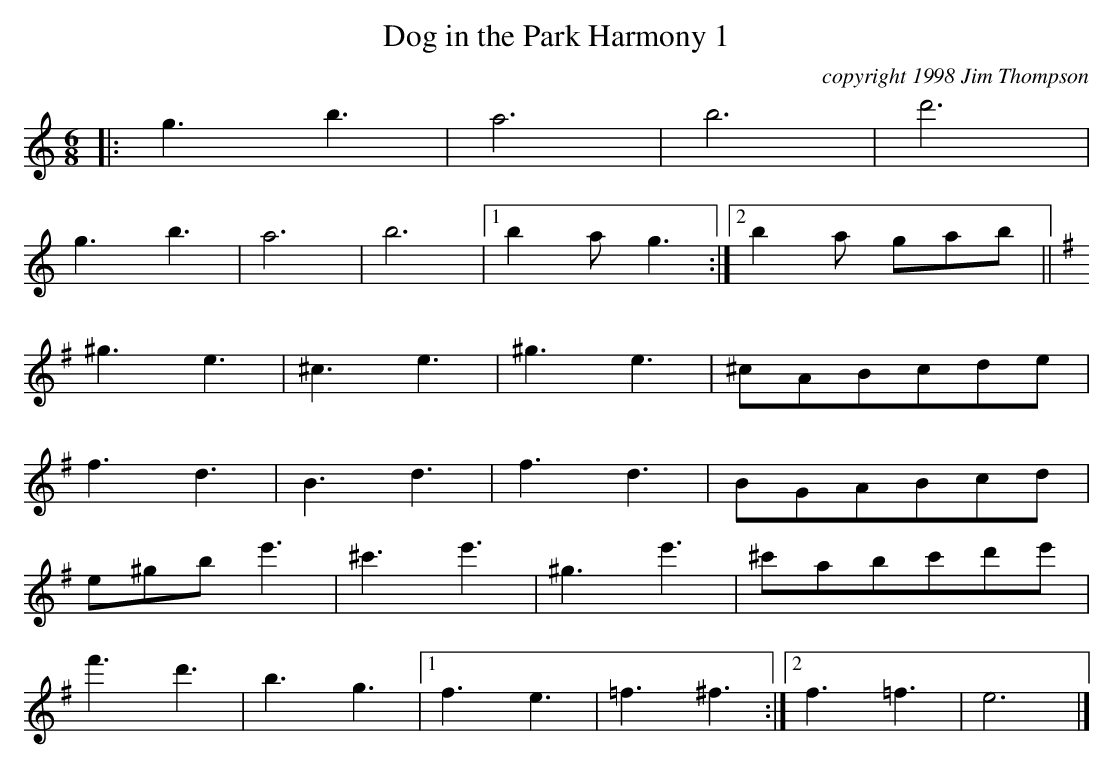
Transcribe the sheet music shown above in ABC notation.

X:1
T:Dog in the Park Harmony 1
C:copyright 1998 Jim Thompson
E:26                   % note spacing
M:6/8
K:GMix
|: g3 b3|a6|b6|d'6|
g3 b3|a6|b6|[1 b2a g3:|2 b2a gab||
K:G
^g3e3|^c3e3|^g3e3|^cABcde|
f3d3|B3d3|f3d3|BGABcd|
e^gbe'3|^c'3e'3|^g3e'3|^c'abc'd'e'|
f'3d'3|b3g3|[1 f3e3|=f3^f3:|2 f3=f3|e6|]
